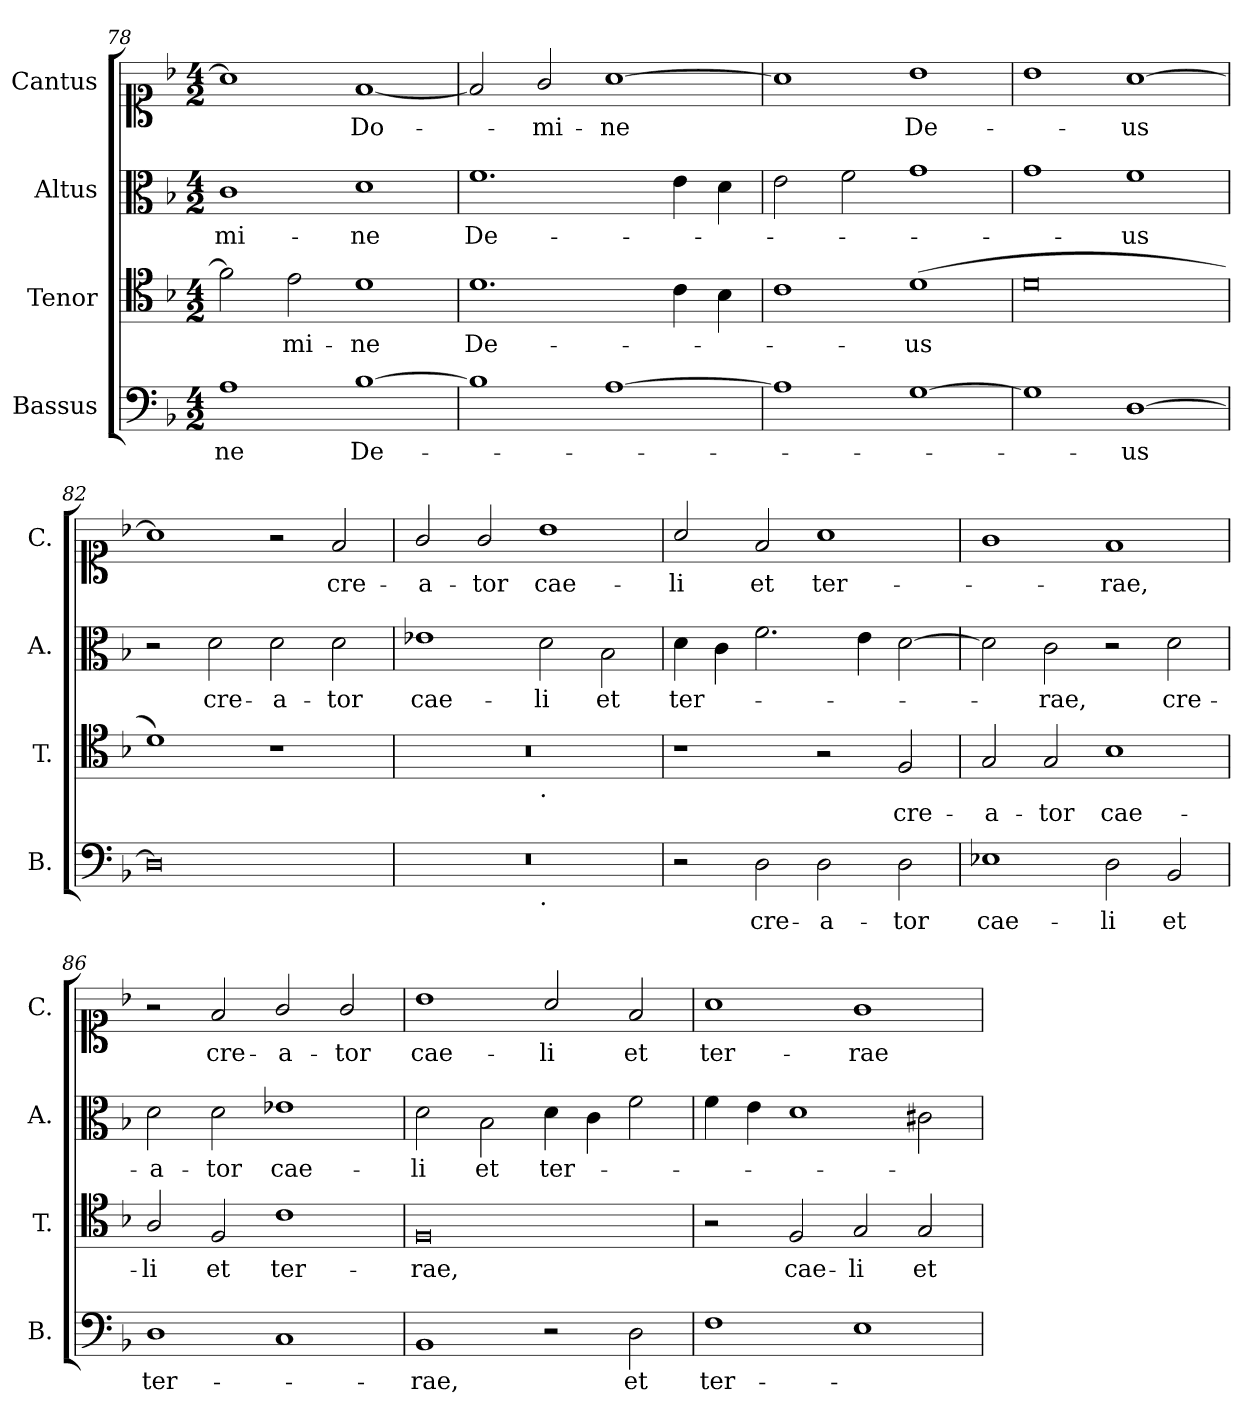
**kern	**text	**kern	**text	**kern	**text	**kern	**text
*part4	*part4	*part3	*part3	*part2	*part2	*part1	*part1
*staff4	*staff4	*staff3	*staff3	*staff2	*staff2	*staff1	*staff1
*I"Bassus	*	*I"Tenor	*	*I"Altus	*	*I"Cantus	*
*I'B.	*	*I'T.	*	*I'A.	*	*I'C.	*
*clefF4	*	*clefC4	*	*clefC3	*	*clefC1	*
*k[b-]	*	*k[b-]	*	*k[b-]	*	*k[b-]	*
*M4/2	*	*M4/2	*	*M4/2	*	*M4/2	*
=78	=78	=78	=78	=78	=78	=78	=78
!	!LO:LY:b	!	!	!	!LO:LY:b	!	!
1A	-ne	2f\]	.	1c	-mi-	1a]	.
!	!	!	!LO:LY:b	!	!	!	!
.	.	2e\	-mi-	.	.	.	.
!	!LO:LY:b	!	!LO:LY:b	!	!LO:LY:b	!	!LO:LY:b
[1B-	De-	1d	-ne	1d	-ne	[1f	Do-
=79	=79	=79	=79	=79	=79	=79	=79
!	!	!	!LO:LY:b	!	!LO:LY:b	!	!
1B-]	.	1.d	De-	1.f	De-	2f/]	.
!	!	!	!	!	!	!	!LO:LY:b
.	.	.	.	.	.	2g/	-mi-
!	!	!	!	!	!	!	!LO:LY:b
[1A	.	.	.	.	.	[1a	-ne
.	.	4c\	.	4e\	.	.	.
.	.	4B-\	.	4d\	.	.	.
=80	=80	=80	=80	=80	=80	=80	=80
1A]	.	1c	.	2e\	.	1a]	.
.	.	.	.	2f\	.	.	.
!	!	!	!LO:LY:b	!	!	!	!LO:LY:b
[1G	.	(>1d	-us	1g	.	1b-	De-
=81	=81	=81	=81	=81	=81	=81	=81
1G]	.	0d	.	1g	.	1b-	.
!	!LO:LY:b	!	!	!	!LO:LY:b	!	!LO:LY:b
[1D	-us	.	.	1f	-us	[1a	-us
=82	=82	=82	=82	=82	=82	=82	=82
0D]	.	1d)	.	2r	.	1a]	.
!	!	!	!	!	!LO:LY:b	!	!
.	.	.	.	2d\	cre-	.	.
!	!	!	!	!	!LO:LY:b	!	!
.	.	1r	.	2d\	-a-	2r	.
!	!	!	!	!	!LO:LY:b	!	!LO:LY:b
.	.	.	.	2d\	-tor	2f/	cre-
=83	=83	=83	=83	=83	=83	=83	=83
!	!	!	!	!	!LO:LY:b	!	!LO:LY:b
*^	*	*^	*	*	*	*	*
0r	1ryy	.	0r	1ryy	.	1e-X	cae-	2g/	-a-
!	!	!	!	!	!	!	!	!	!LO:LY:b
.	.	.	.	.	.	.	.	2g/	-tor
!	!	!	!	!LO:TX:b:t=.	!	!	!	!	!
!	!LO:TX:b:t=.	!	!	!	!	!	!	!	!
!	!	!	!	!	!	!	!LO:LY:b	!	!LO:LY:b
.	1ryy	.	.	1ryy	.	2d\	-li	1b-	cae-
!	!	!	!	!	!	!	!LO:LY:b	!	!
.	.	.	.	.	.	2B-\	et	.	.
=84	=84	=84	=84	=84	=84	=84	=84	=84	=84
!	!	!	!	!	!	!	!LO:LY:b	!	!LO:LY:b
*v	*v	*	*	*	*	*	*	*	*
*	*	*v	*v	*	*	*	*	*
2r	.	1r	.	4d\	ter-	2a/	-li
.	.	.	.	4c\	.	.	.
!	!LO:LY:b	!	!	!	!	!	!LO:LY:b
2D\	cre-	.	.	2.f\	.	2f/	et
!	!LO:LY:b	!	!	!	!	!	!LO:LY:b
2D\	-a-	2r	.	.	.	1a	ter-
.	.	.	.	4e\	.	.	.
!	!LO:LY:b	!	!LO:LY:b	!	!	!	!
2D\	-tor	2F/	cre-	[2d\	.	.	.
!!LO:LB:g=z
=85	=85	=85	=85	=85	=85	=85	=85
!	!LO:LY:b	!	!LO:LY:b	!	!	!	!
1E-X	cae-	2G/	-a-	2d\]	.	1g	.
!	!	!	!LO:LY:b	!	!LO:LY:b	!	!
.	.	2G/	-tor	2c\	-rae,	.	.
!	!LO:LY:b	!	!LO:LY:b	!	!	!	!LO:LY:b
2D\	-li	1B-	cae-	2r	.	1f	-rae,
!	!LO:LY:b	!	!	!	!LO:LY:b	!	!
2BB-/	et	.	.	2d\	cre-	.	.
=86	=86	=86	=86	=86	=86	=86	=86
!	!LO:LY:b	!	!LO:LY:b	!	!LO:LY:b	!	!
1D	ter-	2A/	-li	2d\	-a-	2r	.
!	!	!	!LO:LY:b	!	!LO:LY:b	!	!LO:LY:b
.	.	2F/	et	2d\	-tor	2f/	cre-
!	!	!	!LO:LY:b	!	!LO:LY:b	!	!LO:LY:b
1C	.	1c	ter-	1e-X	cae-	2g/	-a-
!	!	!	!	!	!	!	!LO:LY:b
.	.	.	.	.	.	2g/	-tor
=87	=87	=87	=87	=87	=87	=87	=87
!	!LO:LY:b	!	!LO:LY:b	!	!LO:LY:b	!	!LO:LY:b
1BB-	-rae,	0F	-rae,	2d\	-li	1b-	cae-
!	!	!	!	!	!LO:LY:b	!	!
.	.	.	.	2B-\	et	.	.
!	!	!	!	!	!LO:LY:b	!	!LO:LY:b
2r	.	.	.	4d\	ter-	2a/	-li
.	.	.	.	4c\	.	.	.
!	!LO:LY:b	!	!	!	!	!	!LO:LY:b
2D\	et	.	.	2f\	.	2f/	et
=88	=88	=88	=88	=88	=88	=88	=88
!	!LO:LY:b	!	!	!	!	!	!LO:LY:b
1F	ter-	2r	.	4f\	.	1a	ter-
.	.	.	.	4e\	.	.	.
!	!	!	!LO:LY:b	!	!	!	!
.	.	2F/	cae-	1d	.	.	.
!	!	!	!LO:LY:b	!	!	!	!LO:LY:b
1E	.	2G/	-li	.	.	1g	-rae
!	!	!	!LO:LY:b	!	!	!	!
.	.	2G/	et	2c#X\	.	.	.
=	=	=	=	=	=	=	=
*-	*-	*-	*-	*-	*-	*-	*-
